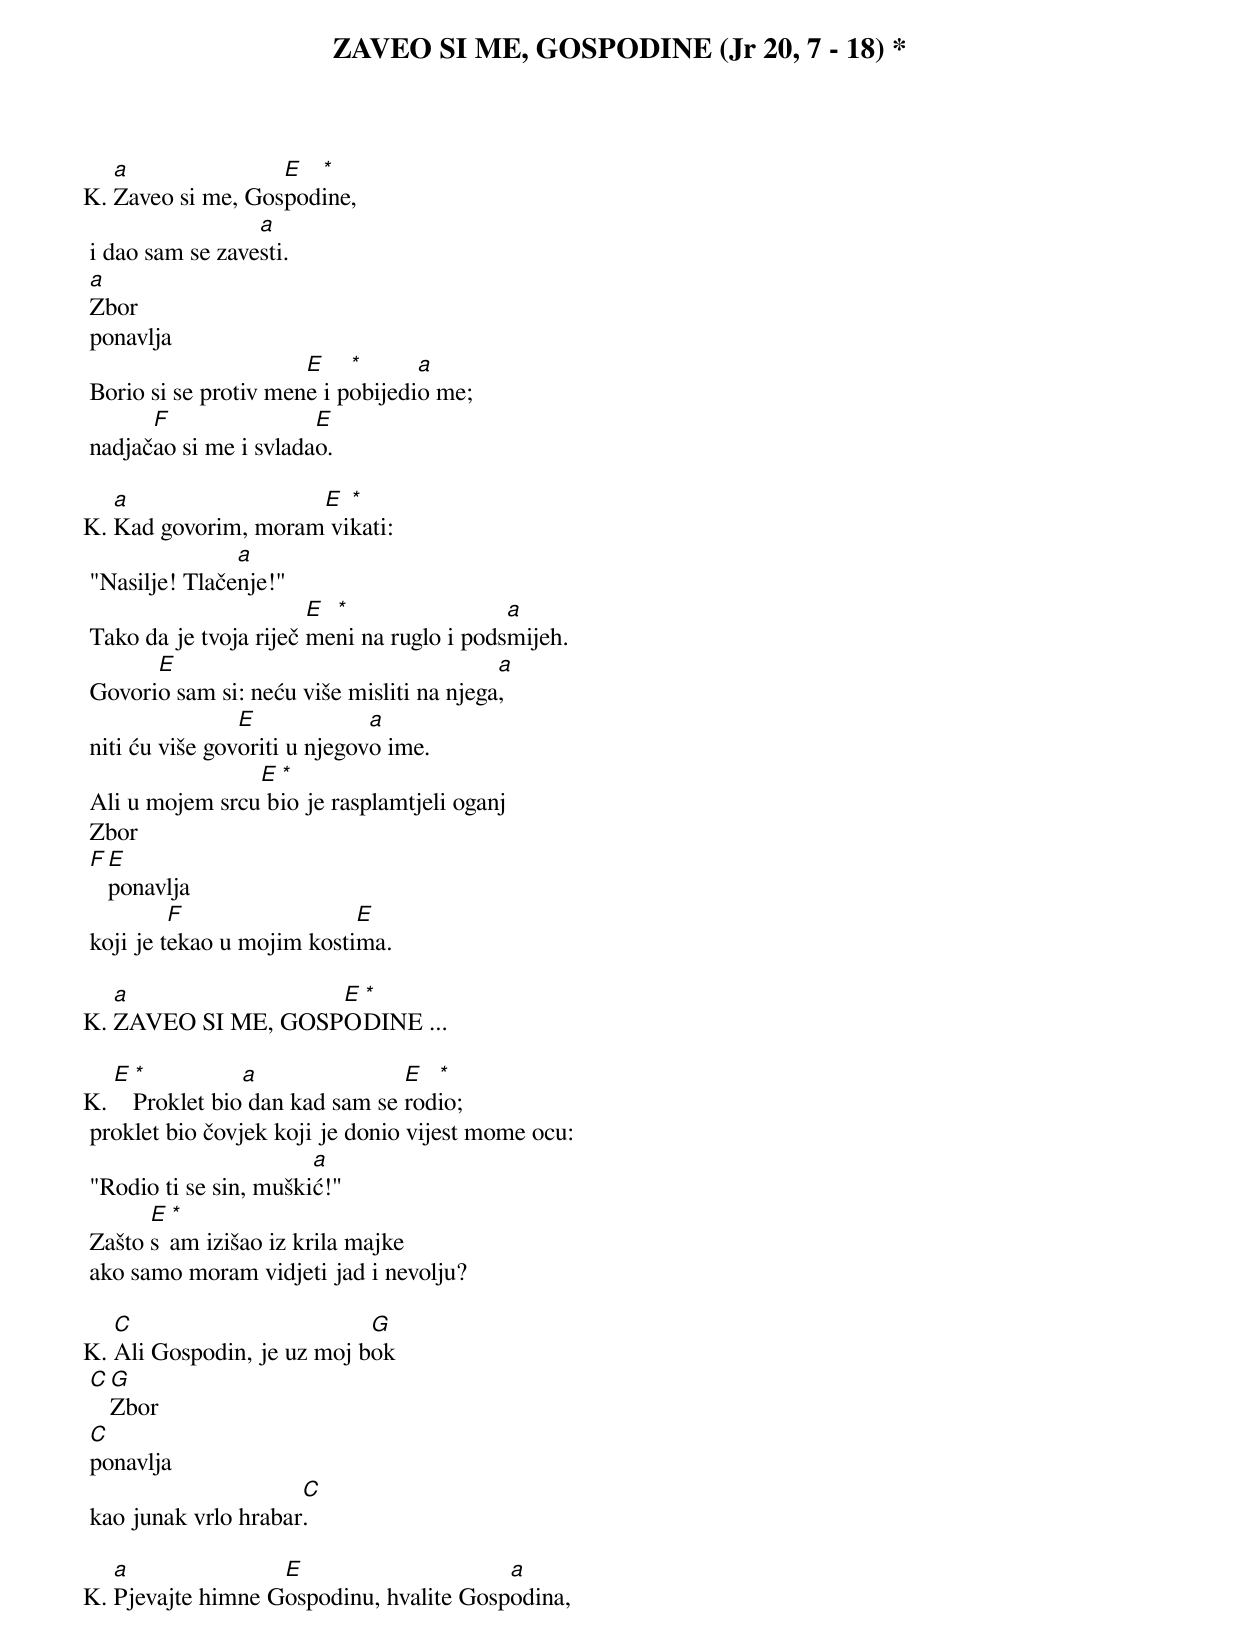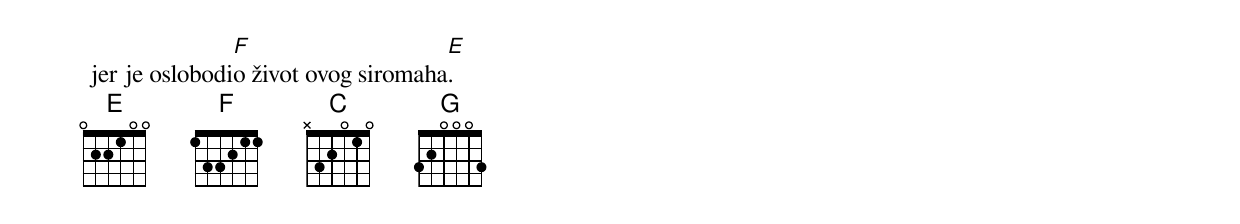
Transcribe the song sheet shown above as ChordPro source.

{title: ZAVEO SI ME, GOSPODINE (Jr 20, 7 - 18) *}

K.	[a]Zaveo si me, Gos[E]pod[**]ine,
	i dao sam se zave[a]sti.
	[a]Zbor
	ponavlja
	Borio si se protiv men[E]e i p[**]obijedi[a]o me;
	nadjač[F]ao si me i svlada[E]o.

K.	[a]Kad govorim, moram[E] vi[**]kati:
	"Nasilje! Tlače[a]nje!"
	Tako da je tvoja riječ [E]me[**]ni na ruglo i pods[a]mijeh.
	Govori[E]o sam si: neću više misliti na njega[a],
	niti ću više gov[E]oriti u njegov[a]o ime.
	Ali u mojem srcu[E] b[**]io je rasplamtjeli oganj
	Zbor
	[F][E]ponavlja
	koji je t[F]ekao u mojim kosti[E]ma.

K.	[a]ZAVEO SI ME, GOSP[E]O[**]DINE ...

K.	[E][**]Proklet bio[a] dan kad sam se [E]rod[**]io;
	proklet bio čovjek koji je donio vijest mome ocu:
	"Rodio ti se sin, muški[a]ć!"
	Zašto [E]s[**]am izišao iz krila majke
	ako samo moram vidjeti jad i nevolju?

K.	[C]Ali Gospodin, je uz moj b[G]ok
	[C][G]Zbor
	[C]ponavlja
	kao junak vrlo hrabar[C].

K.	[a]Pjevajte himne G[E]ospodinu, hvalite Gosp[a]odina,
	jer je oslobodi[F]o život ovog siromaha[E].
